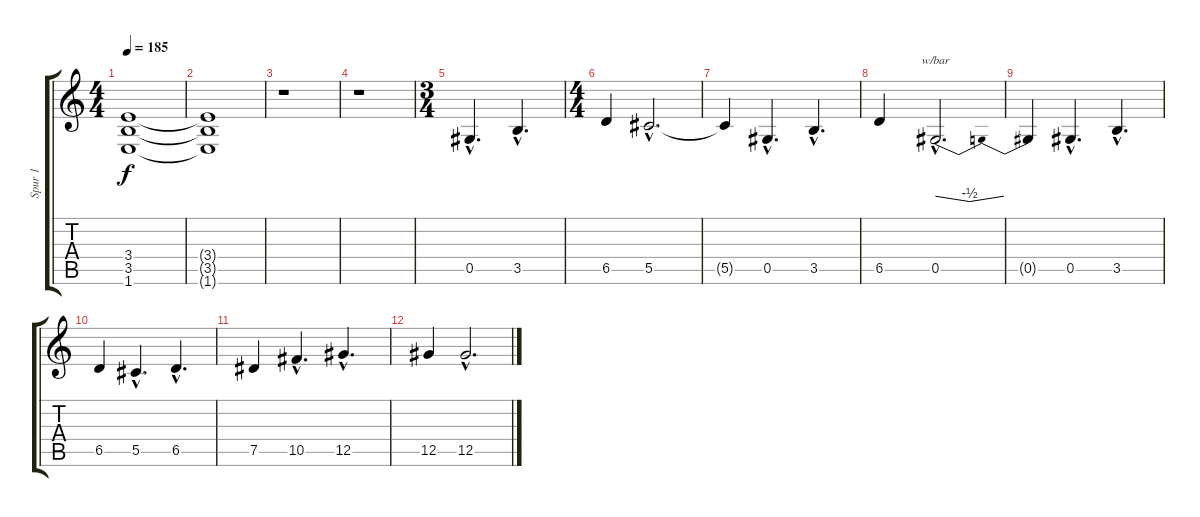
\track ("Spur 1" "Spur 1") {instrument distortionguitar}
\staff {score tabs}
\tuning (Eb4 Bb3 Gb3 Db3 Ab2 Eb2) {hide}
\ts (4 4)
\tempo 185
\clef g2
\ks c
(3.4 3.5 1.6).1{dy f} |
(3.4{t} 3.5{t} 1.6{t}).1 |
r.1 |
r.1 |
\ts (3 4)
0.5{hac}.4{d} 3.5{hac}.4{d} |
\ts (4 4)
6.5.4 5.5{hac}.2{d} |
5.5{t}.4 0.5{hac}.4{d} 3.5{hac}.4{d} |
6.5.4 0.5{hac}.2{d tbe (dip default 0 0 30 -2 60 0)} |
0.5{t}.4 0.5{hac}.4{d} 3.5{hac}.4{d} |
6.5.4 5.5{hac}.4{d} 6.5{hac}.4{d} |
7.5.4 10.5{hac}.4{d} 12.5{hac}.4{d} |
12.5.4 12.5{hac}.2{d}
